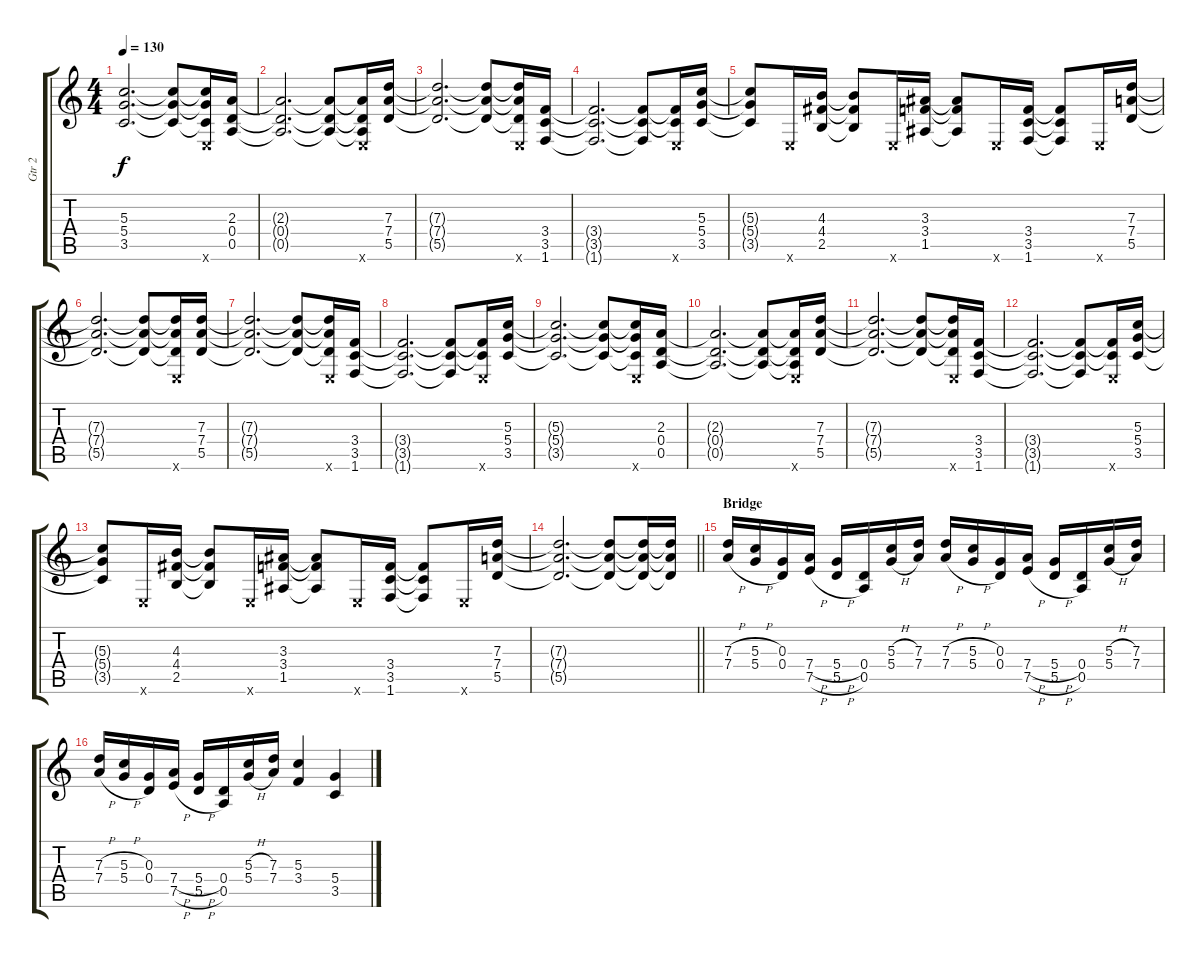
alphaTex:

\track ("Gtr 2" "Gtr 2") {instrument distortionguitar}
\staff {score tabs}
\tuning (E4 B3 G3 D3 A2 E2) {hide}
\ts (4 4)
\tempo 130
\clef g2
\ks c
(5.3{t} 5.4{t} 3.5{t}).2{d dy f} (5.3{t} 5.4{t} 3.5{t}).8 (5.3{t} 5.4{t} 3.5{t} 0.6{x}).16 (2.3 0.4 0.5).16 |
(2.3{t} 0.4{t} 0.5{t}).2{d} (2.3{t} 0.4{t} 0.5{t}).8 (2.3{t} 0.4{t} 0.5{t} 0.6{x}).16 (7.3 7.4 5.5).16 |
(7.3{t} 7.4{t} 5.5{t}).2{d} (7.3{t} 7.4{t} 5.5{t}).8 (7.3{t} 7.4{t} 5.5{t} 0.6{x}).16 (3.4 3.5 1.6).16 |
(3.4{t} 3.5{t} 1.6{t}).2{d} (3.4{t} 3.5{t} 1.6{t}).8 (3.4{t} 3.5{t} 0.6{x}).16 (5.3 5.4 3.5).16 |
(5.3{t} 5.4{t} 3.5{t}).8 0.6{x}.16 (4.3 4.4 2.5).16 (4.3{t} 4.4{t} 2.5{t}).8 0.6{x}.16 (3.3 3.4 1.5).16 (3.3{t} 3.4{t} 1.5{t}).8 0.6{x}.16 (3.4 3.5 1.6).16 (3.4{t} 3.5{t} 1.6{t}).8 0.6{x}.16 (7.3 7.4 5.5).16 |
(7.3{t} 7.4{t} 5.5{t}).2{d} (7.3{t} 7.4{t} 5.5{t}).8 (7.3{t} 7.4{t} 5.5{t} 0.6{x}).16 (7.3 7.4 5.5).16 |
(7.3{t} 7.4{t} 5.5{t}).2{d} (7.3{t} 7.4{t} 5.5{t}).8 (7.3{t} 7.4{t} 5.5{t} 0.6{x}).16 (3.4 3.5 1.6).16 |
(3.4{t} 3.5{t} 1.6{t}).2{d} (3.4{t} 3.5{t} 1.6{t}).8 (3.4{t} 3.5{t} 0.6{x}).16 (5.3 5.4 3.5).16 |
(5.3{t} 5.4{t} 3.5{t}).2{d} (5.3{t} 5.4{t} 3.5{t}).8 (5.3{t} 5.4{t} 3.5{t} 0.6{x}).16 (2.3 0.4 0.5).16 |
(2.3{t} 0.4{t} 0.5{t}).2{d} (2.3{t} 0.4{t} 0.5{t}).8 (2.3{t} 0.4{t} 0.5{t} 0.6{x}).16 (7.3 7.4 5.5).16 |
(7.3{t} 7.4{t} 5.5{t}).2{d} (7.3{t} 7.4{t} 5.5{t}).8 (7.3{t} 7.4{t} 5.5{t} 0.6{x}).16 (3.4 3.5 1.6).16 |
(3.4{t} 3.5{t} 1.6{t}).2{d} (3.4{t} 3.5{t} 1.6{t}).8 (3.4{t} 3.5{t} 0.6{x}).16 (5.3 5.4 3.5).16 |
(5.3{t} 5.4{t} 3.5{t}).8 0.6{x}.16 (4.3 4.4 2.5).16 (4.3{t} 4.4{t} 2.5{t}).8 0.6{x}.16 (3.3 3.4 1.5).16 (3.3{t} 3.4{t} 1.5{t}).8 0.6{x}.16 (3.4 3.5 1.6).16 (3.4{t} 3.5{t} 1.6{t}).8 0.6{x}.16 (7.3 7.4 5.5).16 |
\barLineRight lightlight
(7.3{t} 7.4{t} 5.5{t}).2{d} (7.3{t} 7.4{t} 5.5{t}).8 (7.3{t} 7.4{t} 5.5{t}).16 (7.3{t} 7.4{t} 5.5{t}).16 |
\section ("" "Bridge")
(7.3{h} 7.4{h}).16 (5.3{h} 5.4{h}).16 (0.3 0.4).16 (7.4{h} 7.5{h}).16 (5.4{h} 5.5{h}).16 (0.4 0.5).16 (5.3{h} 5.4{h}).16 (7.3 7.4).16 (7.3{h} 7.4{h}).16 (5.3{h} 5.4{h}).16 (0.3 0.4).16 (7.4{h} 7.5{h}).16 (5.4{h} 5.5{h}).16 (0.4 0.5).16 (5.3{h} 5.4{h}).16 (7.3 7.4).16 |
(7.3{h} 7.4{h}).16 (5.3{h} 5.4{h}).16 (0.3 0.4).16 (7.4{h} 7.5{h}).16 (5.4{h} 5.5{h}).16 (0.4 0.5).16 (5.3{h} 5.4{h}).16 (7.3 7.4).16 (5.3 3.4).4 (5.4 3.5).4
